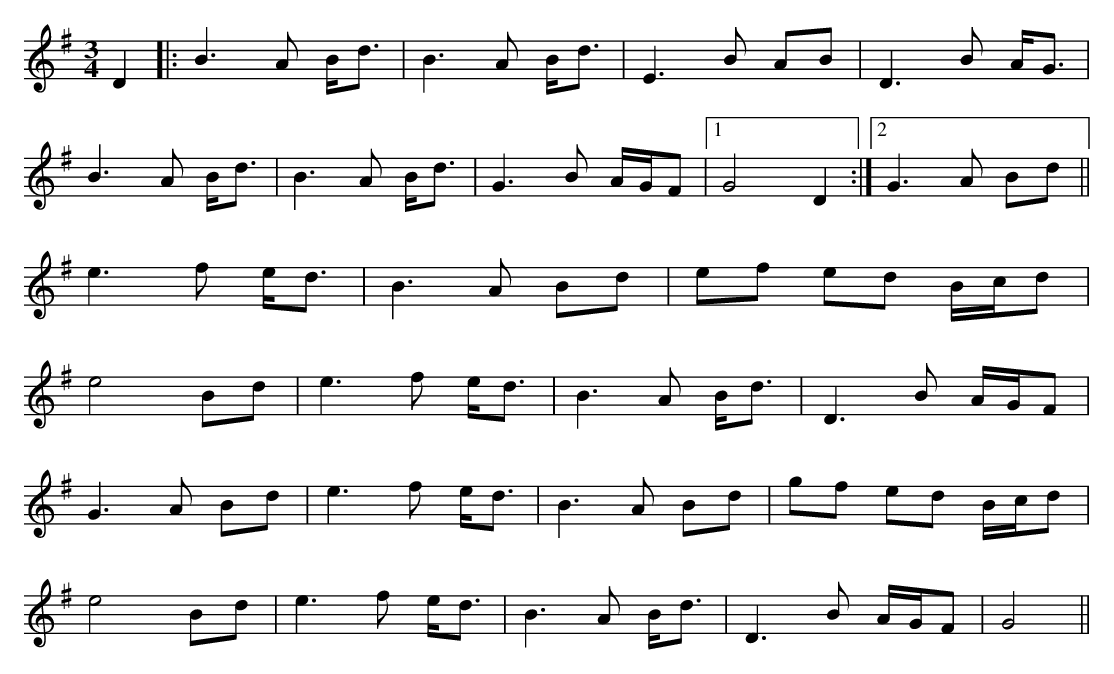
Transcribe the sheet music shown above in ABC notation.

X:1
M:3/4
K:Dmix
D2|:B3A B<d|B3A B<d|E3B AB|D3B A<G|
B3A B<d|B3A B<d|G3B A/G/F|1 G4D2:|2 G3A Bd||
e3f e<d|B3A Bd|ef ed B/c/d|
e4 Bd|e3f e<d|B3A B<d|D3B A/G/F|
G3A Bd|e3f e<d|B3A Bd|gf ed B/c/d|
e4 Bd|e3f e<d|B3A B<d|D3B A/G/F|G4||
